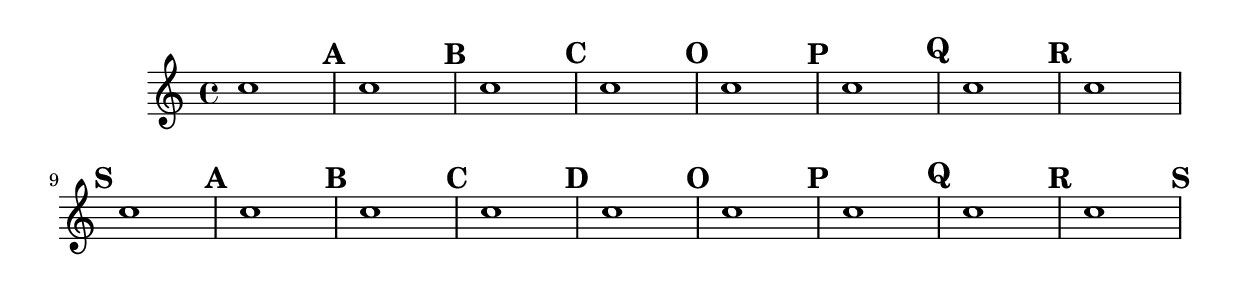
%% DO NOT EDIT this file manually; it is automatically
%% generated from LSR http://lsr.dsi.unimi.it
%% Make any changes in LSR itself, or in Documentation/snippets/new/ ,
%% and then run scripts/auxiliar/makelsr.py
%%
%% This file is in the public domain.
\version "2.16.0"

\header {
  lsrtags = "automatic-notation, preparing-parts, really-simple, rhythms"

  texidoc = "
This snippet demonstrates how to obtain automatic ordered rehearsal
marks, but from the letter or number desired.

"
  doctitle = "Forcing rehearsal marks to start from a given letter or number"
} % begin verbatim


\relative c'' {
  c1 \mark \default
  c1 \mark \default
  c1 \mark \default
  c1 \mark #14
  c1 \mark \default
  c1 \mark \default
  c1 \mark \default
  c1 \mark \default
  \break
  \set Score.markFormatter = #format-mark-numbers
  c1 \mark #1
  c1 \mark \default
  c1 \mark \default
  c1 \mark \default
  c1 \mark #14
  c1 \mark \default
  c1 \mark \default
  c1 \mark \default
  c1 \mark \default
}
